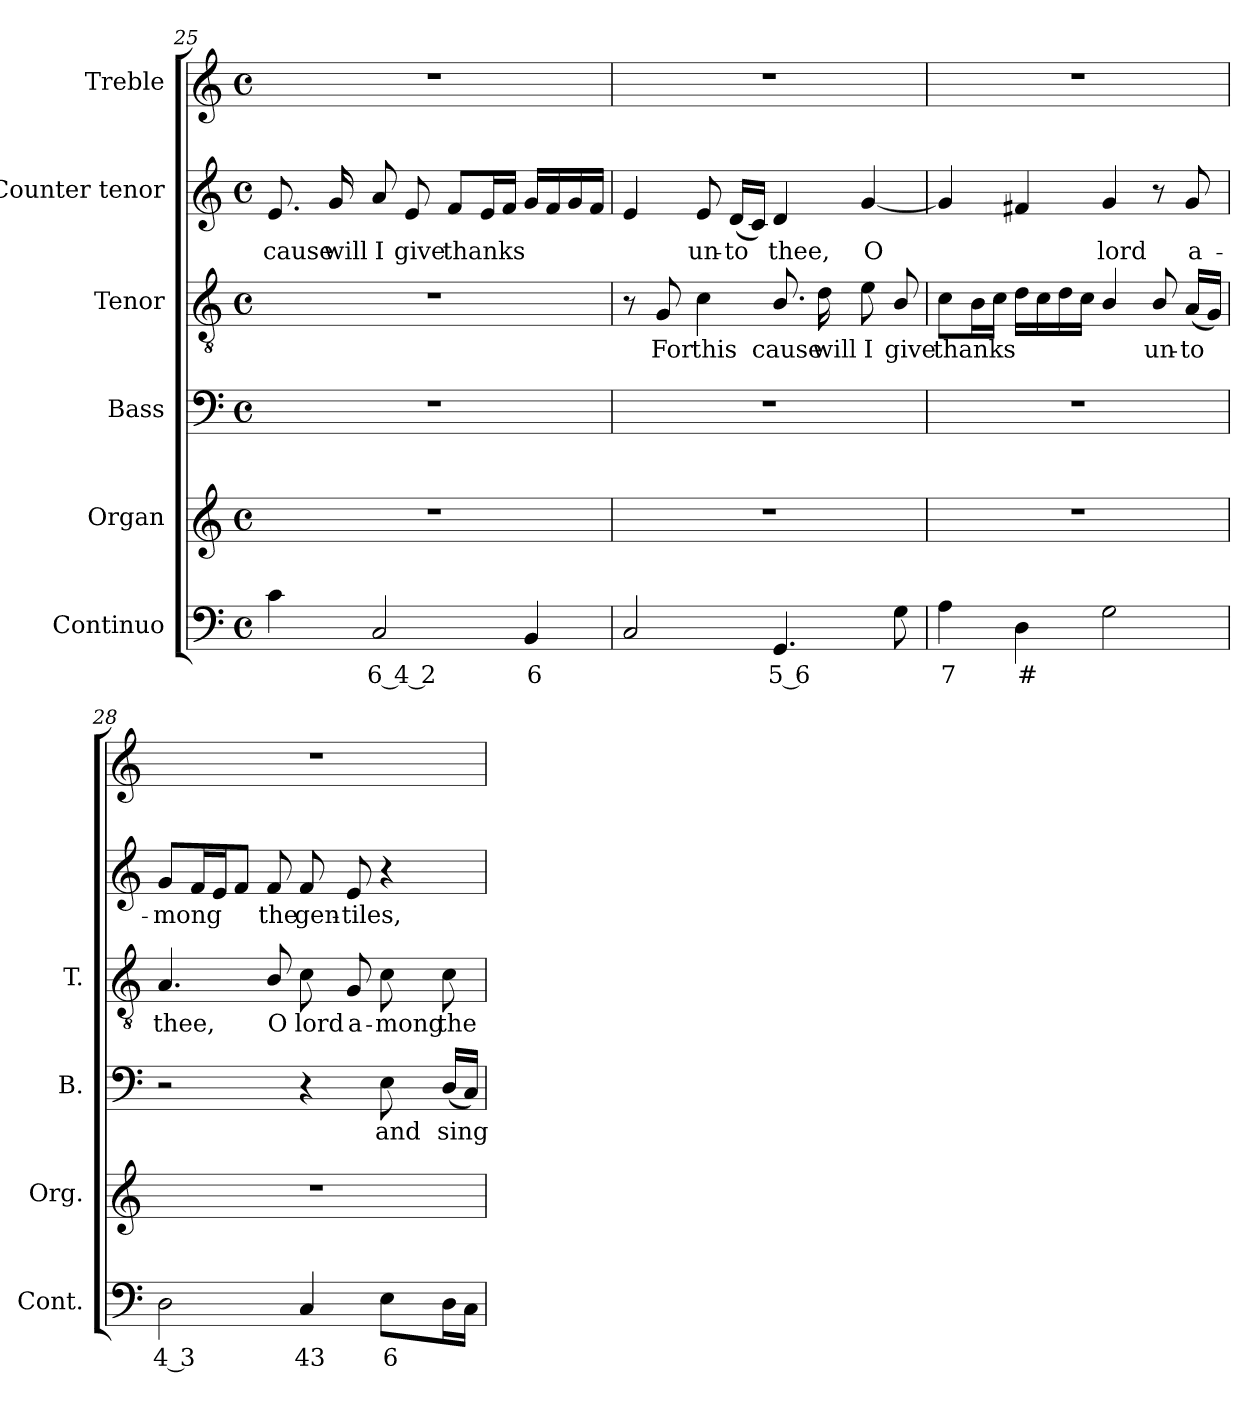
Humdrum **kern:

**kern	**text	**kern	**kern	**text	**kern	**text	**kern	**text	**kern
*part6	*part6	*part5	*part4	*part4	*part3	*part3	*part2	*part2	*part1
*staff6	*staff6	*staff5	*staff4	*staff4	*staff3	*staff3	*staff2	*staff2	*staff1
*I"Continuo	*	*I"Organ	*I"Bass	*	*I"Tenor	*	*I"Counter tenor	*	*I"Treble
*I'Cont.	*	*I'Org.	*I'B.	*	*I'T.	*	*	*	*
*clefF4	*	*clefG2	*clefF4	*	*clefGv2	*	*clefG2	*	*clefG2
*	*	*	*	*	*ITrd7c12	*	*	*	*
*k[]	*	*k[]	*k[]	*	*k[]	*	*k[]	*	*k[]
*C:	*	*C:	*C:	*	*C:	*	*C:	*	*C:
*M4/4	*	*M4/4	*M4/4	*	*M4/4	*	*M4/4	*	*M4/4
*met(c)	*	*met(c)	*met(c)	*	*met(c)	*	*met(c)	*	*met(c)
=25	=25	=25	=25	=25	=25	=25	=25	=25	=25
!	!	!	!	!	!	!	!	!LO:LY:b:color=#000000	!
4ci\	.	1r	1r	.	1r	.	8.ei/	cause	1r
!	!	!	!	!	!	!	!	!LO:LY:b:color=#000000	!
.	.	.	.	.	.	.	16gi/	will	.
!	!LO:LY:b:color=#000000	!	!	!	!	!	!	!	!
!	!	!	!	!	!	!	!	!LO:LY:b:color=#000000	!
2Ci/	6 4 2	.	.	.	.	.	8ai/	I	.
!	!	!	!	!	!	!	!	!LO:LY:b:color=#000000	!
.	.	.	.	.	.	.	8ei/	give	.
!	!	!	!	!	!	!	!	!LO:LY:b:color=#000000	!
.	.	.	.	.	.	.	8fi/L	thanks	.
.	.	.	.	.	.	.	16ei/L	.	.
.	.	.	.	.	.	.	16fi/JJ	.	.
!	!LO:LY:b:color=#000000	!	!	!	!	!	!	!	!
4BBi/	6	.	.	.	.	.	16gi/LL	.	.
.	.	.	.	.	.	.	16fi/	.	.
.	.	.	.	.	.	.	16gi/	.	.
.	.	.	.	.	.	.	16fi/JJ	.	.
=26	=26	=26	=26	=26	=26	=26	=26	=26	=26
2Ci/	.	1r	1r	.	8r	.	4ei/	.	1r
!	!	!	!	!	!	!LO:LY:b:color=#000000	!	!	!
.	.	.	.	.	8GGi/	For	.	.	.
!	!	!	!	!	!	!LO:LY:b:color=#000000	!	!	!
!	!	!	!	!	!	!	!	!LO:LY:b:color=#000000	!
.	.	.	.	.	4Ci\	this	8ei/	un-	.
!	!	!	!	!	!	!	!	!LO:LY:b:color=#000000	!
.	.	.	.	.	.	.	(16di/LL	-to	.
.	.	.	.	.	.	.	16ci/JJ)	.	.
!	!LO:LY:b:color=#000000	!	!	!	!	!	!	!	!
!	!	!	!	!	!	!LO:LY:b:color=#000000	!	!	!
!	!	!	!	!	!	!	!	!LO:LY:b:color=#000000	!
4.GGi/	5 6	.	.	.	8.BBi/	cause	4di/	thee,	.
!	!	!	!	!	!	!LO:LY:b:color=#000000	!	!	!
.	.	.	.	.	16Di\	will	.	.	.
!	!	!	!	!	!	!LO:LY:b:color=#000000	!	!	!
!	!	!	!	!	!	!	!	!LO:LY:b:color=#000000	!
.	.	.	.	.	8Ei\	I	[4gi/	O	.
!	!	!	!	!	!	!LO:LY:b:color=#000000	!	!	!
8Gi\	.	.	.	.	8BBi/	give	.	.	.
!!LO:LB:g=z
=27	=27	=27	=27	=27	=27	=27	=27	=27	=27
!	!LO:LY:b:color=#000000	!	!	!	!	!	!	!	!
!	!	!	!	!	!	!LO:LY:b:color=#000000	!	!	!
4Ai\	7	1r	1r	.	8Ci\L	thanks	4gi/]	.	1r
.	.	.	.	.	16BBi\L	.	.	.	.
.	.	.	.	.	16Ci\JJ	.	.	.	.
!	!LO:LY:b:color=#000000	!	!	!	!	!	!	!	!
4Di\	#	.	.	.	16Di\LL	.	4f#Xi/	.	.
.	.	.	.	.	16Ci\	.	.	.	.
.	.	.	.	.	16Di\	.	.	.	.
.	.	.	.	.	16Ci\JJ	.	.	.	.
!	!	!	!	!	!	!	!	!LO:LY:b:color=#000000	!
2Gi\	.	.	.	.	4BBi/	.	4gi/	lord	.
!	!	!	!	!	!	!LO:LY:b:color=#000000	!	!	!
.	.	.	.	.	8BBi/	un-	8r	.	.
!	!	!	!	!	!	!LO:LY:b:color=#000000	!	!	!
!	!	!	!	!	!	!	!	!LO:LY:b:color=#000000	!
.	.	.	.	.	(16AAi/LL	-to	8gi/	a-	.
.	.	.	.	.	16GGi/JJ)	.	.	.	.
=28	=28	=28	=28	=28	=28	=28	=28	=28	=28
!	!LO:LY:b:color=#000000	!	!	!	!	!	!	!	!
!	!	!	!	!	!	!LO:LY:b:color=#000000	!	!	!
!	!	!	!	!	!	!	!	!LO:LY:b:color=#000000	!
2Di\	4 3	1r	2r	.	4.AAi/	thee,	8gi/L	-mong	1r
.	.	.	.	.	.	.	16fi/L	.	.
.	.	.	.	.	.	.	16ei/J	.	.
.	.	.	.	.	.	.	8fi/J	.	.
!	!	!	!	!	!	!LO:LY:b:color=#000000	!	!	!
!	!	!	!	!	!	!	!	!LO:LY:b:color=#000000	!
.	.	.	.	.	8BBi/	O	8fi/	the	.
!	!LO:LY:b:color=#000000	!	!	!	!	!	!	!	!
!	!	!	!	!	!	!LO:LY:b:color=#000000	!	!	!
!	!	!	!	!	!	!	!	!LO:LY:b:color=#000000	!
4Ci/	43	.	4r	.	8Ci\	lord	8fi/	gen-	.
!	!	!	!	!	!	!LO:LY:b:color=#000000	!	!	!
!	!	!	!	!	!	!	!	!LO:LY:b:color=#000000	!
.	.	.	.	.	8GGi/	a-	8ei/	-tiles,	.
!	!LO:LY:b:color=#000000	!	!	!	!	!	!	!	!
!	!	!	!	!LO:LY:b:color=#000000	!	!	!	!	!
!	!	!	!	!	!	!LO:LY:b:color=#000000	!	!	!
8Ei\L	6	.	8Ei\	and	8Ci\	-mong	4r	.	.
!	!	!	!	!LO:LY:b:color=#000000	!	!	!	!	!
!	!	!	!	!	!	!LO:LY:b:color=#000000	!	!	!
16Di\L	.	.	(16Di/LL	sing	8Ci\	the	.	.	.
16Ci\JJ	.	.	16Ci/JJ)	.	.	.	.	.	.
=	=	=	=	=	=	=	=	=	=
*-	*-	*-	*-	*-	*-	*-	*-	*-	*-
